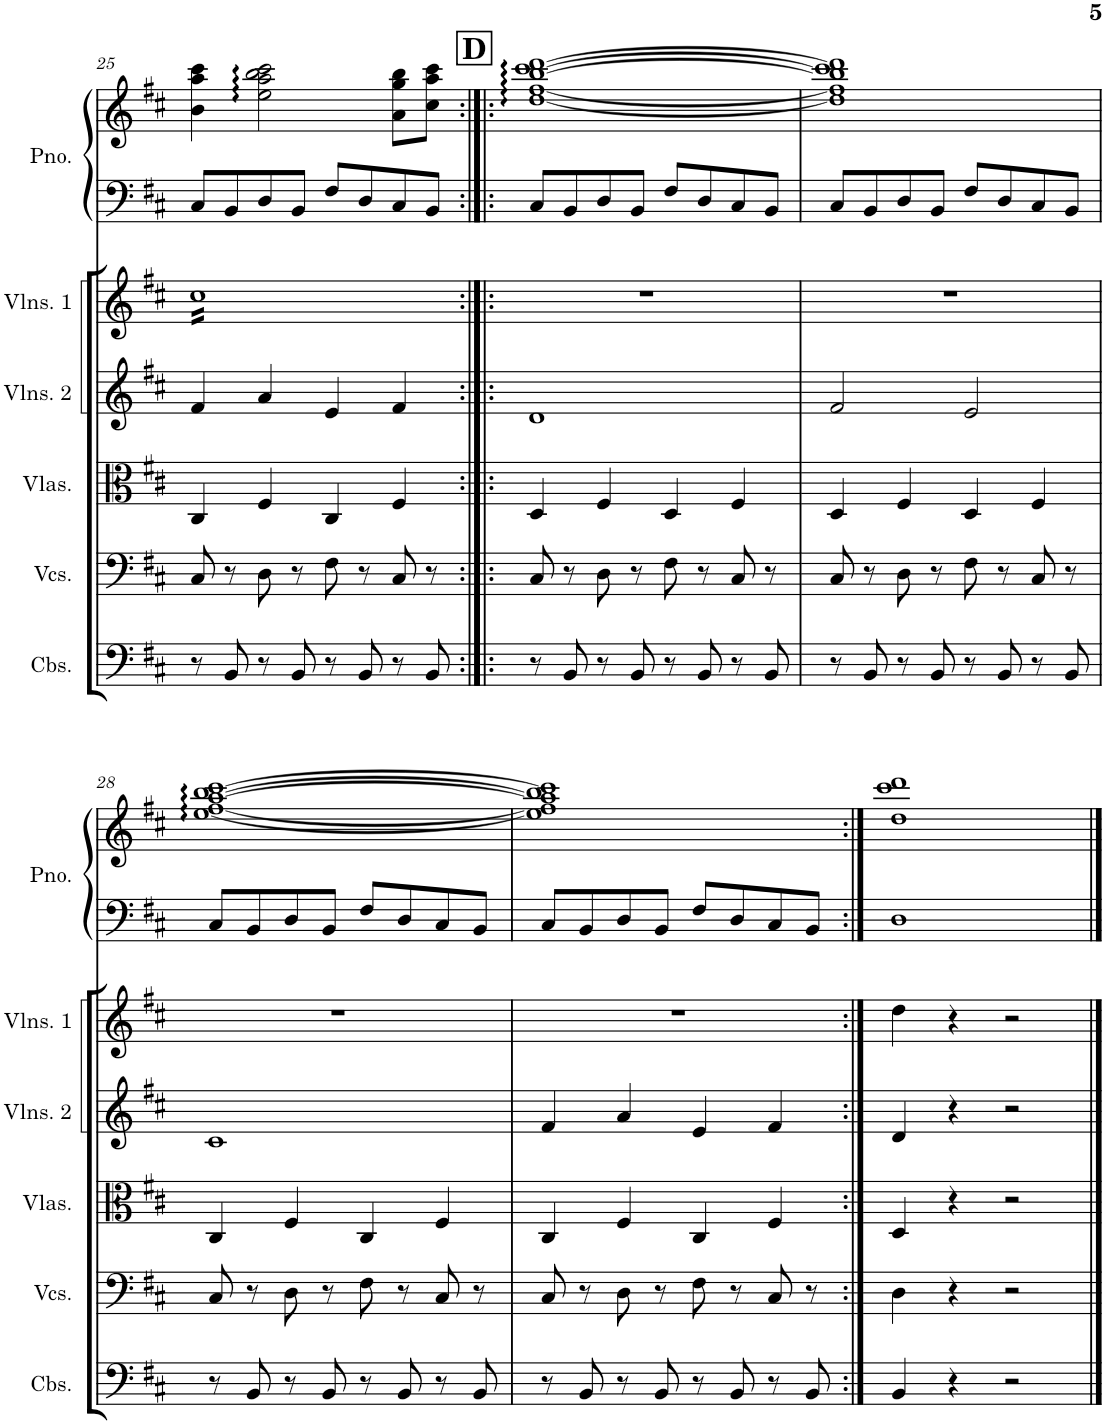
**kern	**kern	**kern	**kern	**kern	**kern	**kern
*part6	*part5	*part4	*part3	*part2	*part1	*part1
*staff7	*staff6	*staff5	*staff4	*staff3	*staff2	*staff1
*I"Contrabasses	*I"Violoncellos	*I"Violas	*I"Violins 2	*I"Violins 1	*I"Piano	*
*I'Cbs.	*I'Vcs.	*I'Vlas.	*I'Vlns. 2	*I'Vlns. 1	*I'Pno.	*
!!LO:PB:g=z
*clefF4	*clefF4	*clefC3	*clefG2	*clefG2	*clefF4	*clefG2
*Trd7c12	*	*	*	*	*	*
*k[f#c#]	*k[f#c#]	*k[f#c#]	*k[f#c#]	*k[f#c#]	*k[f#c#]	*k[f#c#]
*M4/4	*M4/4	*M4/4	*M4/4	*M4/4	*M4/4	*M4/4
=25	=25	=25	=25	=25	=25	=25
*	*	*	*	*tremolo	*	*
8r	8C#/	4C#/	4f#/	16cc#LL	8C#/L	4b\ 4aa\ 4ccc#\
.	.	.	.	16cc#	.	.
8BB/	8r	.	.	16cc#	8BB/	.
.	.	.	.	16cc#	.	.
8r	8D\	4F#/	4a/	16cc#	8D/	2ee\ 2aa\ 2bb\ 2ccc#\
.	.	.	.	16cc#	.	.
8BB/	8r	.	.	16cc#	8BB/J	.
.	.	.	.	16cc#	.	.
8r	8F#\	4C#/	4e/	16cc#	8F#/L	.
.	.	.	.	16cc#	.	.
8BB/	8r	.	.	16cc#	8D/	.
.	.	.	.	16cc#	.	.
8r	8C#/	4F#/	4f#/	16cc#	8C#/	8a\ 8gg\ 8bb\L
.	.	.	.	16cc#	.	.
8BB/	8r	.	.	16cc#	8BB/J	8cc#\ 8aa\ 8ccc#\J
.	.	.	.	16cc#JJ	.	.
*	*	*	*	*Xtremolo	*	*
!!LO:REH:place=s1:a:B:cj:fs=14:t=D
=26:|!|:	=26:|!|:	=26:|!|:	=26:|!|:	=26:|!|:	=26:|!|:	=26:|!|:
8r	8C#/	4D/	1d	1r	8C#/L	[1dd [1ff# [1bb [1ccc# [1ddd
8BB/	8r	.	.	.	8BB/	.
8r	8D\	4F#/	.	.	8D/	.
8BB/	8r	.	.	.	8BB/J	.
8r	8F#\	4D/	.	.	8F#/L	.
8BB/	8r	.	.	.	8D/	.
8r	8C#/	4F#/	.	.	8C#/	.
8BB/	8r	.	.	.	8BB/J	.
=27	=27	=27	=27	=27	=27	=27
8r	8C#/	4D/	2f#/	1r	8C#/L	1dd] 1ff#] 1bb] 1ccc#] 1ddd]
8BB/	8r	.	.	.	8BB/	.
8r	8D\	4F#/	.	.	8D/	.
8BB/	8r	.	.	.	8BB/J	.
8r	8F#\	4D/	2e/	.	8F#/L	.
8BB/	8r	.	.	.	8D/	.
8r	8C#/	4F#/	.	.	8C#/	.
8BB/	8r	.	.	.	8BB/J	.
!!LO:LB:g=z
=28	=28	=28	=28	=28	=28	=28
8r	8C#/	4C#/	1c#	1r	8C#/L	[1ee [1ff# [1aa [1bb [1ccc#
8BB/	8r	.	.	.	8BB/	.
8r	8D\	4F#/	.	.	8D/	.
8BB/	8r	.	.	.	8BB/J	.
8r	8F#\	4C#/	.	.	8F#/L	.
8BB/	8r	.	.	.	8D/	.
8r	8C#/	4F#/	.	.	8C#/	.
8BB/	8r	.	.	.	8BB/J	.
=29	=29	=29	=29	=29	=29	=29
8r	8C#/	4C#/	4f#/	1r	8C#/L	1ee] 1ff#] 1aa] 1bb] 1ccc#]
8BB/	8r	.	.	.	8BB/	.
8r	8D\	4F#/	4a/	.	8D/	.
8BB/	8r	.	.	.	8BB/J	.
8r	8F#\	4C#/	4e/	.	8F#/L	.
8BB/	8r	.	.	.	8D/	.
8r	8C#/	4F#/	4f#/	.	8C#/	.
8BB/	8r	.	.	.	8BB/J	.
=30:|!	=30:|!	=30:|!	=30:|!	=30:|!	=30:|!	=30:|!
4BB/	4D\	4D/	4d/	4dd\	1D	1dd 1ccc# 1ddd
4r	4r	4r	4r	4r	.	.
2r	2r	2r	2r	2r	.	.
==	==	==	==	==	==	==
*-	*-	*-	*-	*-	*-	*-
